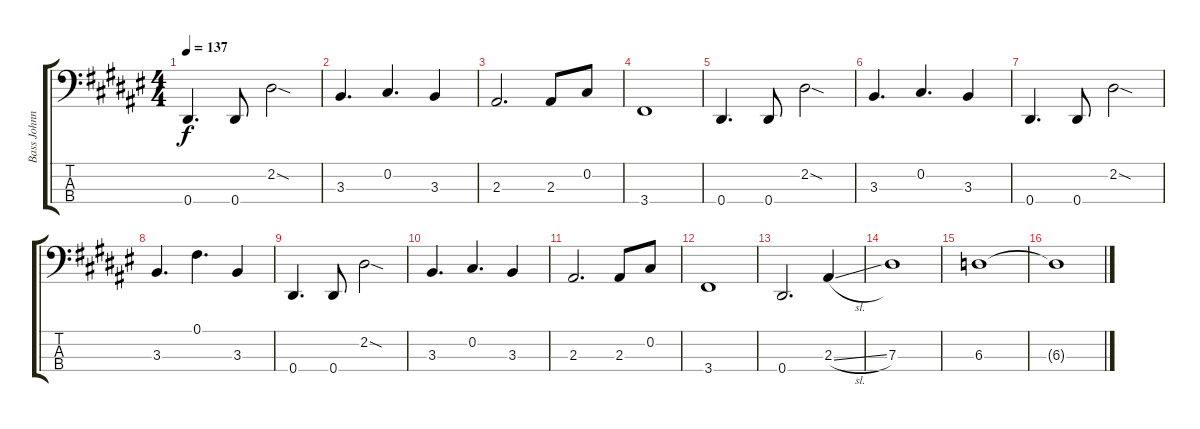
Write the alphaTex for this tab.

\track ("Bass Johnny chow" "Bass Johnn") {instrument electricbassfinger}
\staff {score tabs}
\tuning (Gb2 Db2 Ab1 Eb1) {hide}
\ts (4 4)
\tempo 137
\clef f4
\ks d#minor
0.4.4{d dy f} 0.4.8 2.2{sod}.2 |
3.3.4{d} 0.2.4{d} 3.3.4 |
2.3.2{d} 2.3.8 0.2.8 |
3.4.1 |
0.4.4{d} 0.4.8 2.2{sod}.2 |
3.3.4{d} 0.2.4{d} 3.3.4 |
0.4.4{d} 0.4.8 2.2{sod}.2 |
3.3.4{d} 0.1.4{d} 3.3.4 |
0.4.4{d} 0.4.8 2.2{sod}.2 |
3.3.4{d} 0.2.4{d} 3.3.4 |
2.3.2{d} 2.3.8 0.2.8 |
3.4.1 |
0.4.2{d} 2.3{sl}.4 |
7.3.1 |
6.3.1 |
6.3{t}.1
